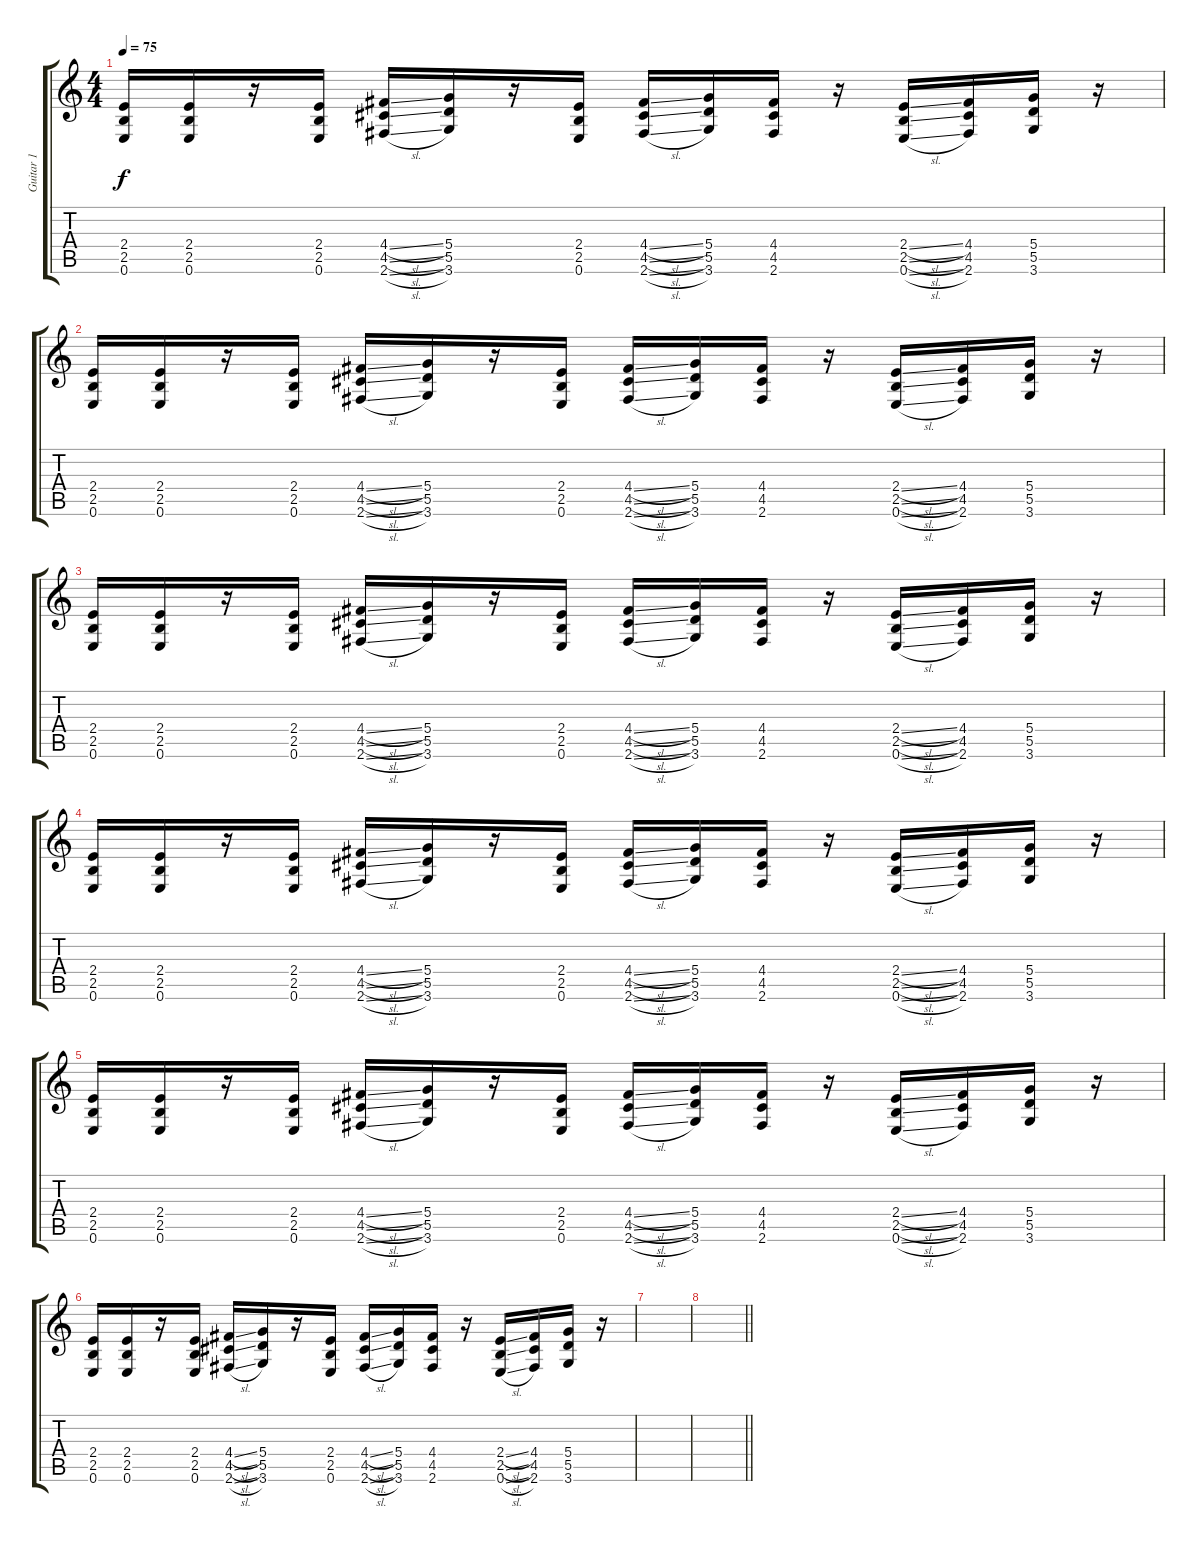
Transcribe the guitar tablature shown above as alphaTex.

\track ("Guitar 1" "Guitar 1") {instrument distortionguitar}
\staff {score tabs}
\tuning (E4 B3 G3 D3 A2 E2) {hide}
\ts (4 4)
\tempo 75
\clef g2
\ks c
(2.4 2.5 0.6).16{dy f} (2.4 2.5 0.6).16 r.16 (2.4 2.5 0.6).16 (4.4{sl} 4.5{sl} 2.6{sl}).16 (5.4 5.5 3.6).16 r.16 (2.4 2.5 0.6).16 (4.4{sl} 4.5{sl} 2.6{sl}).16 (5.4 5.5 3.6).16 (4.4 4.5 2.6).16 r.16 (2.4{sl} 2.5{sl} 0.6{sl}).16 (4.4 4.5 2.6).16 (5.4 5.5 3.6).16 r.16 |
(2.4 2.5 0.6).16 (2.4 2.5 0.6).16 r.16 (2.4 2.5 0.6).16 (4.4{sl} 4.5{sl} 2.6{sl}).16 (5.4 5.5 3.6).16 r.16 (2.4 2.5 0.6).16 (4.4{sl} 4.5{sl} 2.6{sl}).16 (5.4 5.5 3.6).16 (4.4 4.5 2.6).16 r.16 (2.4{sl} 2.5{sl} 0.6{sl}).16 (4.4 4.5 2.6).16 (5.4 5.5 3.6).16 r.16 |
(2.4 2.5 0.6).16 (2.4 2.5 0.6).16 r.16 (2.4 2.5 0.6).16 (4.4{sl} 4.5{sl} 2.6{sl}).16 (5.4 5.5 3.6).16 r.16 (2.4 2.5 0.6).16 (4.4{sl} 4.5{sl} 2.6{sl}).16 (5.4 5.5 3.6).16 (4.4 4.5 2.6).16 r.16 (2.4{sl} 2.5{sl} 0.6{sl}).16 (4.4 4.5 2.6).16 (5.4 5.5 3.6).16 r.16 |
(2.4 2.5 0.6).16 (2.4 2.5 0.6).16 r.16 (2.4 2.5 0.6).16 (4.4{sl} 4.5{sl} 2.6{sl}).16 (5.4 5.5 3.6).16 r.16 (2.4 2.5 0.6).16 (4.4{sl} 4.5{sl} 2.6{sl}).16 (5.4 5.5 3.6).16 (4.4 4.5 2.6).16 r.16 (2.4{sl} 2.5{sl} 0.6{sl}).16 (4.4 4.5 2.6).16 (5.4 5.5 3.6).16 r.16 |
(2.4 2.5 0.6).16 (2.4 2.5 0.6).16 r.16 (2.4 2.5 0.6).16 (4.4{sl} 4.5{sl} 2.6{sl}).16 (5.4 5.5 3.6).16 r.16 (2.4 2.5 0.6).16 (4.4{sl} 4.5{sl} 2.6{sl}).16 (5.4 5.5 3.6).16 (4.4 4.5 2.6).16 r.16 (2.4{sl} 2.5{sl} 0.6{sl}).16 (4.4 4.5 2.6).16 (5.4 5.5 3.6).16 r.16 |
(2.4 2.5 0.6).16 (2.4 2.5 0.6).16 r.16 (2.4 2.5 0.6).16 (4.4{sl} 4.5{sl} 2.6{sl}).16 (5.4 5.5 3.6).16 r.16 (2.4 2.5 0.6).16 (4.4{sl} 4.5{sl} 2.6{sl}).16 (5.4 5.5 3.6).16 (4.4 4.5 2.6).16 r.16 (2.4{sl} 2.5{sl} 0.6{sl}).16 (4.4 4.5 2.6).16 (5.4 5.5 3.6).16 r.16 |
|
\barLineRight lightlight
